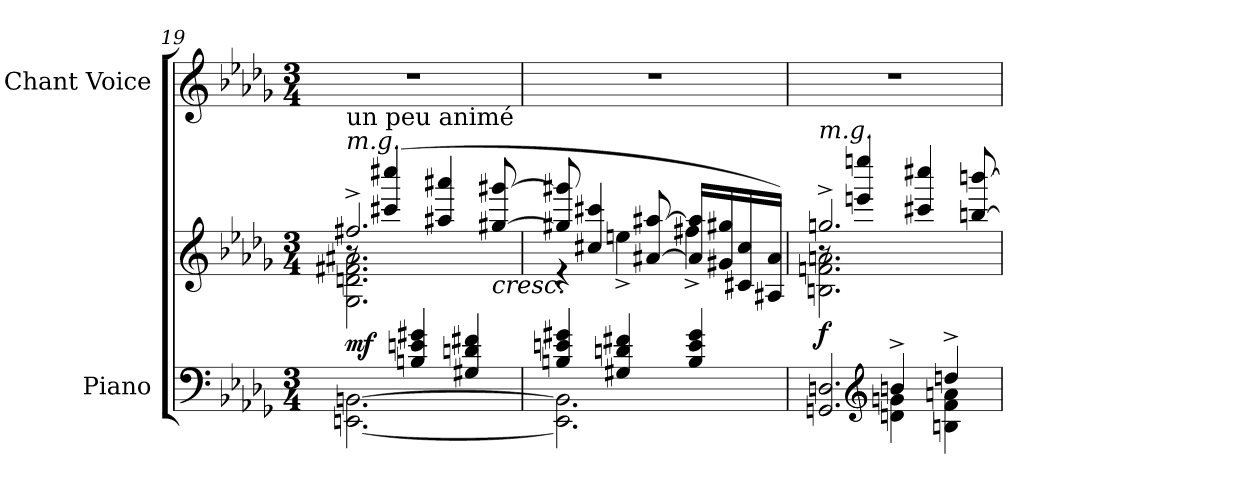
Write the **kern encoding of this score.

**kern	**kern	**dynam	**kern
*part2	*part2	*part2	*part1
*staff3	*staff2	*staff2/3	*staff1
*I"Piano	*	*	*I"Chant Voice
*I'Pno	*	*	*
*clefF4	*clefG2	*	*clefG2
*k[b-e-a-d-g-]	*k[b-e-a-d-g-]	*	*k[b-e-a-d-g-]
*M3/4	*M3/4	*	*M3/4
=19	=19	=19	=19
*^	*^	*	*
*	*	*	*^	*	*
!	!	!LO:TX:a:i:t=m.g.	!	!	!	!
!	!	!LO:TX:a:t=un peu animé	!	!	!	!
!	!	!	!	!	!LO:DY:b	!
4ryy	[2.EEn\ [2.BBn\	2.ff#X^/	2.G-\ 2.dn\ 2.f#X\ 2.a#X\	8r	mf	2.r
.	.	.	.	(4ccc#X/ 4cccc#X/	.	.
4Bn/ 4en/ 4g#X/	.	.	.	.	.	.
.	.	.	.	4aa#X/ 4aaa#X/	.	.
4G#X/ 4dn/ 4f#X/	.	.	.	.	.	.
!	!	!	!	!	!LO:HP:b	!
.	.	.	.	[<8gg#X/ [8ggg#X/	<	.
*	*	*	*v	*v	*	*
=20	=20	=20	=20	=20	=20
4Bn/ 4en/ 4g#X/	2.EEn\] 2.BBn\]	8gg#X/] 8ggg#X/]	4r	.	2.r
.	.	4cc#X/ 4ccc#X/	.	.	.
4G#X/ 4dn/ 4f#X/	.	.	4een^>\	.	.
.	.	[<8a#X/ [8aa#X/	.	.	.
4B/ 4e/ 4g#/	.	16a#/] 16aa#/]LL	4ff#X^>\	.	.
.	.	16g#X/ 16gg#X/	.	.	.
.	.	16c#X/ 16cc#/	.	.	.
.	.	16A#X/ 16a#/JJ)	.	.	.
!!LO:LB:g=z
=21	=21	=21	=21	=21	=21
*	*^	*	*^	*	*
!	!	!	!LO:TX:a:i:t=m.g.	!	!	!	!
!	!	!	!	!	!	!LO:DY:b	!
4ryy	4ryy	2.GGn/ 2.Dn/	8r	2.Bn\ 2.fn\ 2.an\	2.ggn^/	f	2.r
.	.	.	4eeen/ 4eeeen/	.	.	.	.
*clefG2	*	*	*	*	*	*	*
4bn^/	4dn\ 4gn\	.	.	.	.	.	.
.	.	.	4ccc#X/ 4cccc#X/	.	.	.	.
4ddn^/	4Bn\ 4f\ 4an\	.	.	.	.	.	.
.	.	.	[<8bbn/ [8bbbn/	.	.	.	.
*v	*v	*v	*	*	*	*	*
*	*v	*v	*v	*	*
.	.	[	.
=	=	=	=
*-	*-	*-	*-
